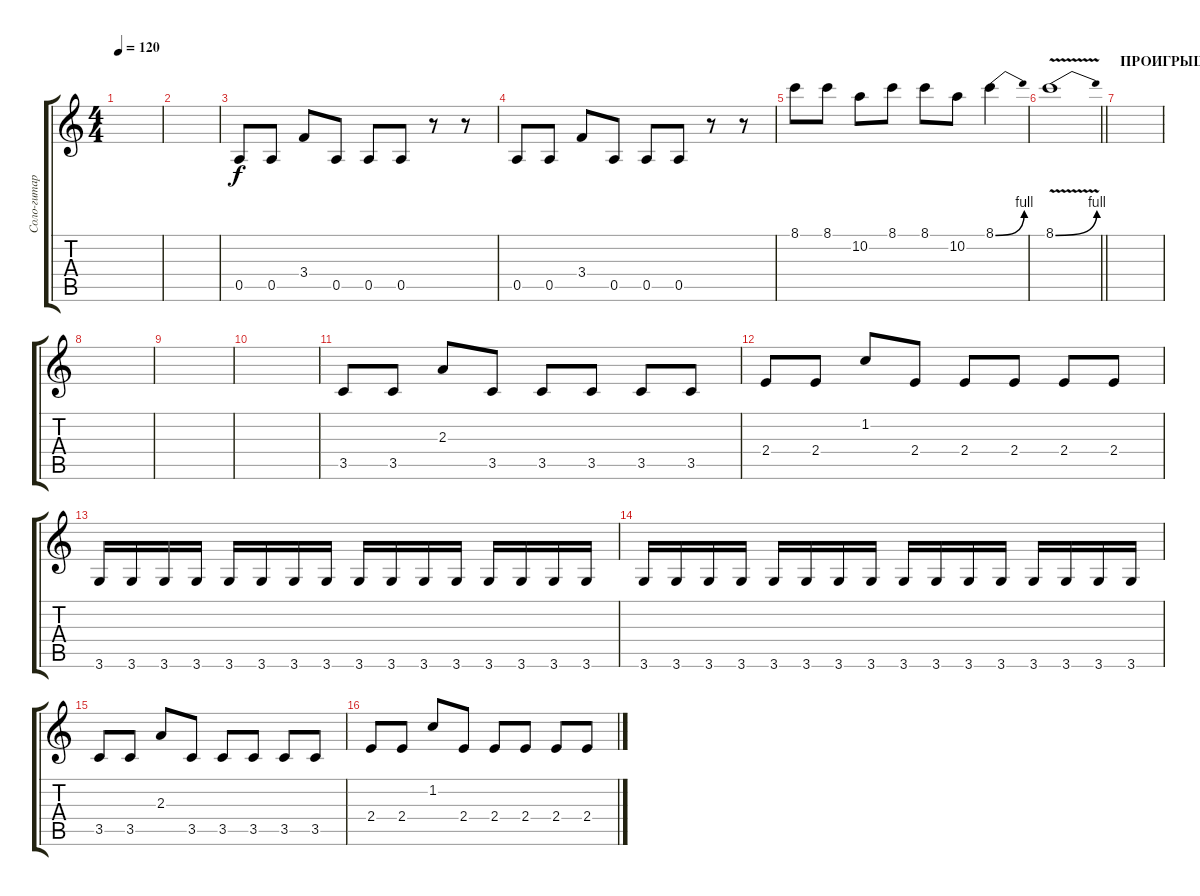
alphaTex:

\track ("Соло-гитара" "Соло-гитар") {instrument overdrivenguitar}
\staff {score tabs}
\tuning (E4 B3 G3 D3 A2 E2) {hide}
\ts (4 4)
\tempo 120
\clef g2
\ks c
|
|
0.5.8 0.5.8 3.4.8 0.5.8 0.5.8 0.5.8 r.8 r.8 |
0.5.8 0.5.8 3.4.8 0.5.8 0.5.8 0.5.8 r.8 r.8 |
8.1.8 8.1.8 10.2.8 8.1.8 8.1.8 10.2.8 8.1{be (bend 0 0 60 4)}.4 |
\barLineRight lightlight
8.1{be (bend 0 0 60 4) v}.1 |
\section ("" "ПРОИГРЫШ")
|
|
|
|
3.5.8 3.5.8 2.3.8 3.5.8 3.5.8 3.5.8 3.5.8 3.5.8 |
2.4.8 2.4.8 1.2.8 2.4.8 2.4.8 2.4.8 2.4.8 2.4.8 |
3.6.16 3.6.16 3.6.16 3.6.16 3.6.16 3.6.16 3.6.16 3.6.16 3.6.16 3.6.16 3.6.16 3.6.16 3.6.16 3.6.16 3.6.16 3.6.16 |
3.6.16 3.6.16 3.6.16 3.6.16 3.6.16 3.6.16 3.6.16 3.6.16 3.6.16 3.6.16 3.6.16 3.6.16 3.6.16 3.6.16 3.6.16 3.6.16 |
3.5.8 3.5.8 2.3.8 3.5.8 3.5.8 3.5.8 3.5.8 3.5.8 |
2.4.8 2.4.8 1.2.8 2.4.8 2.4.8 2.4.8 2.4.8 2.4.8
